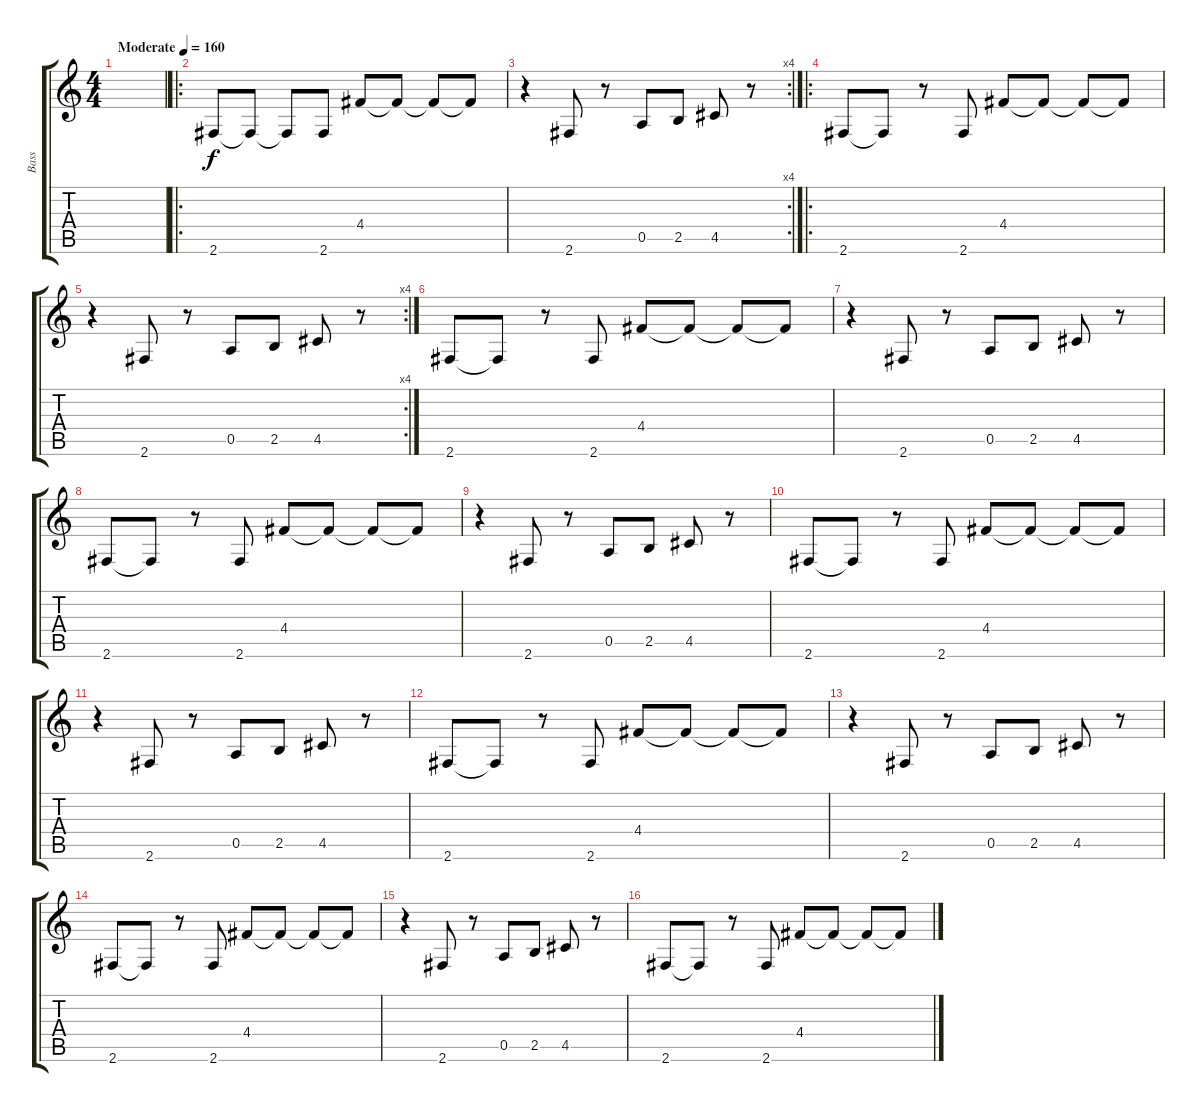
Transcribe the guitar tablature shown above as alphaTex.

\track ("Bass" "Bass") {instrument electricbassfinger}
\staff {score tabs}
\tuning (E4 B3 G3 D3 A2 E2) {hide}
\ts (4 4)
\tempo (160 "Moderate")
\clef g2
\ks c
|
\ro
2.6.8 2.6{t}.8 2.6{t}.8 2.6.8 4.4.8 4.4{t}.8 4.4{t}.8 4.4{t}.8 |
\rc 4
r.4 2.6.8 r.8 0.5.8 2.5.8 4.5.8 r.8 |
\ro
2.6.8 2.6{t}.8 r.8 2.6.8 4.4.8 4.4{t}.8 4.4{t}.8 4.4{t}.8 |
\rc 4
r.4 2.6.8 r.8 0.5.8 2.5.8 4.5.8 r.8 |
2.6.8 2.6{t}.8 r.8 2.6.8 4.4.8 4.4{t}.8 4.4{t}.8 4.4{t}.8 |
r.4 2.6.8 r.8 0.5.8 2.5.8 4.5.8 r.8 |
2.6.8 2.6{t}.8 r.8 2.6.8 4.4.8 4.4{t}.8 4.4{t}.8 4.4{t}.8 |
r.4 2.6.8 r.8 0.5.8 2.5.8 4.5.8 r.8 |
2.6.8 2.6{t}.8 r.8 2.6.8 4.4.8 4.4{t}.8 4.4{t}.8 4.4{t}.8 |
r.4 2.6.8 r.8 0.5.8 2.5.8 4.5.8 r.8 |
2.6.8 2.6{t}.8 r.8 2.6.8 4.4.8 4.4{t}.8 4.4{t}.8 4.4{t}.8 |
r.4 2.6.8 r.8 0.5.8 2.5.8 4.5.8 r.8 |
2.6.8 2.6{t}.8 r.8 2.6.8 4.4.8 4.4{t}.8 4.4{t}.8 4.4{t}.8 |
r.4 2.6.8 r.8 0.5.8 2.5.8 4.5.8 r.8 |
2.6.8 2.6{t}.8 r.8 2.6.8 4.4.8 4.4{t}.8 4.4{t}.8 4.4{t}.8
